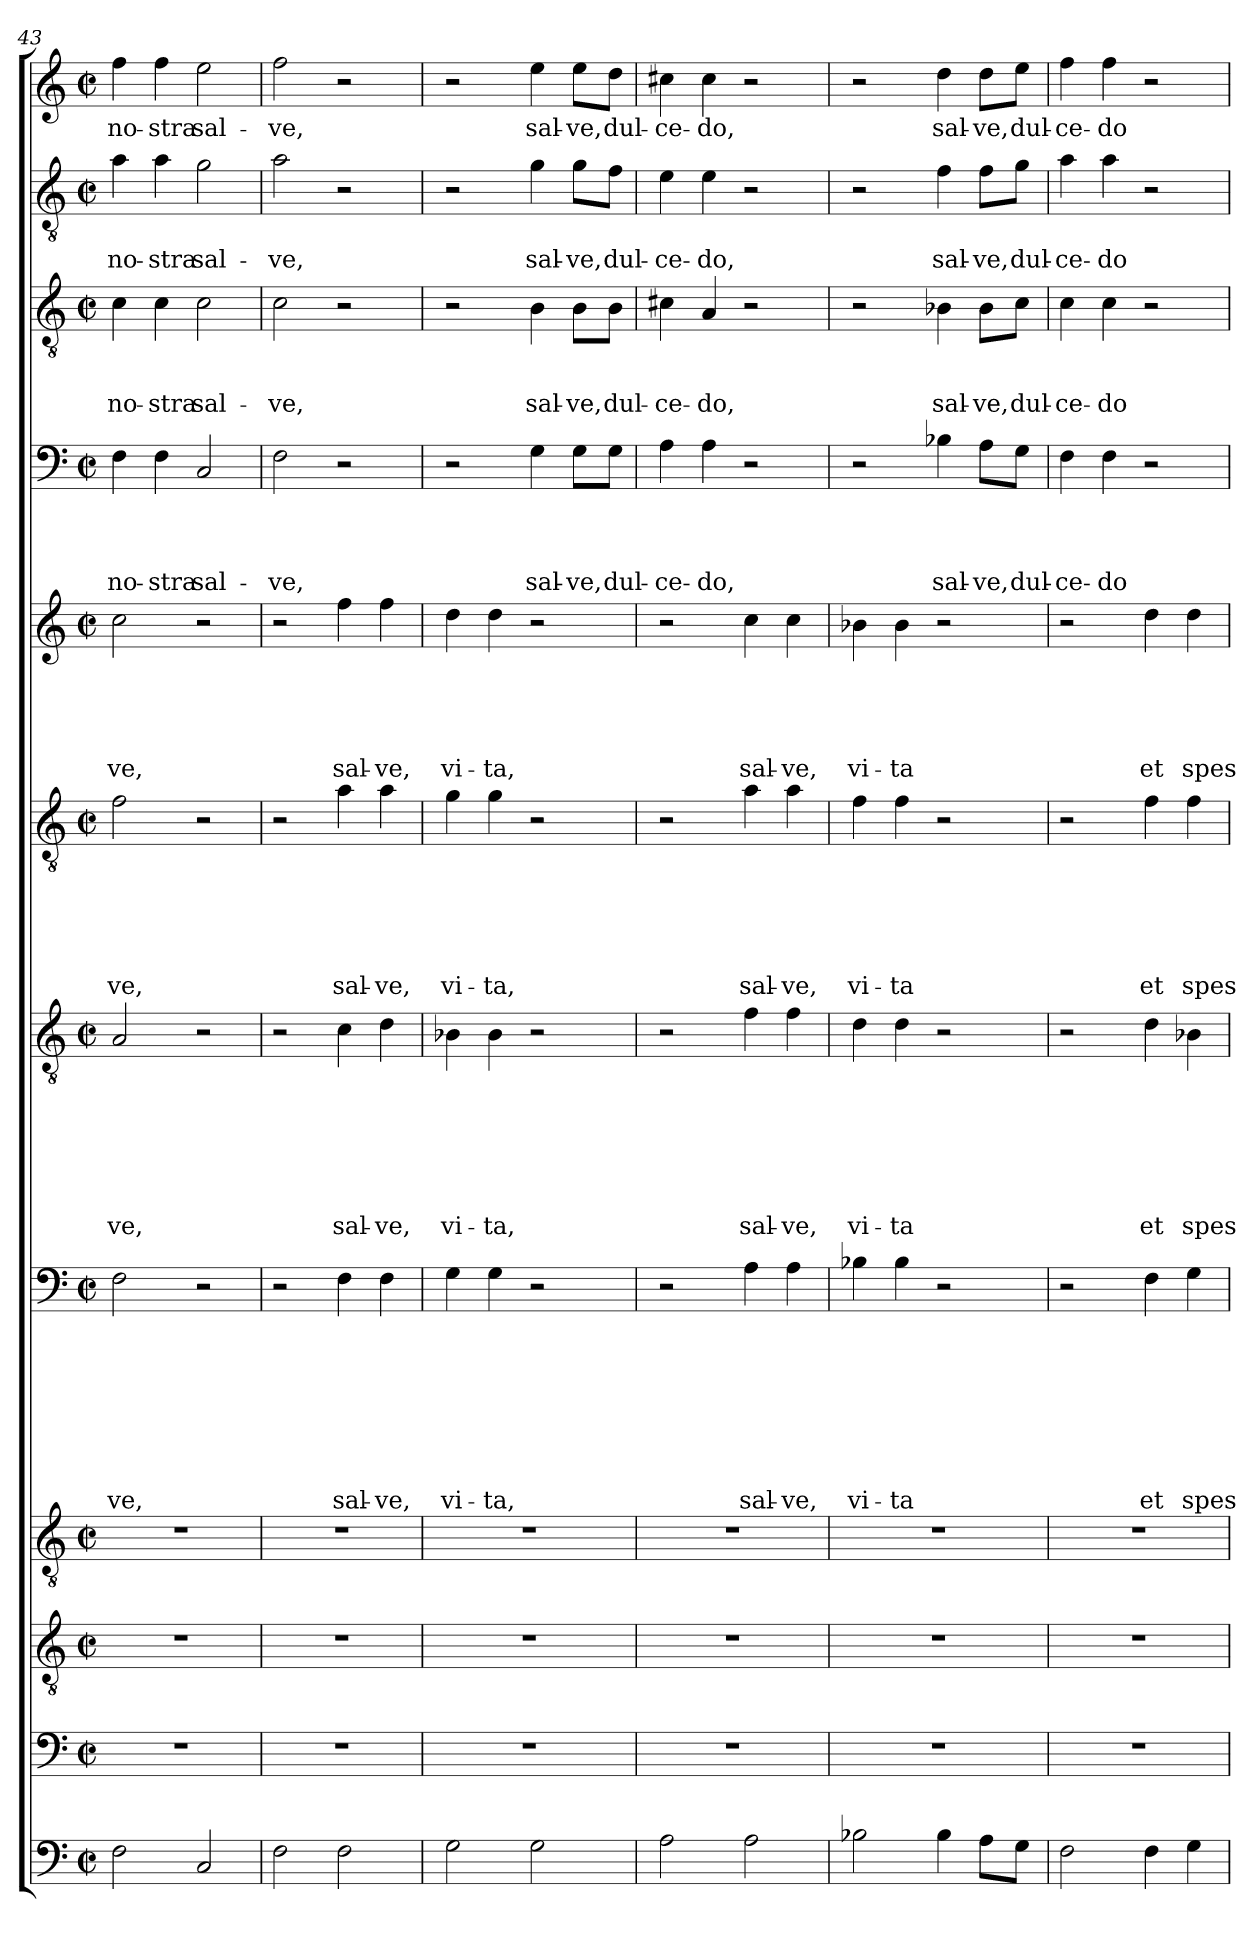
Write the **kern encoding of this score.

**kern	**kern	**kern	**kern	**kern	**text	**text	**text	**text	**text	**text	**text	**text	**kern	**text	**text	**text	**text	**text	**text	**text	**kern	**text	**text	**text	**text	**text	**text	**kern	**text	**text	**text	**text	**text	**kern	**text	**text	**text	**text	**kern	**text	**text	**text	**kern	**text	**text	**kern	**text
*part12	*part11	*part10	*part9	*part8	*part8	*part8	*part8	*part8	*part8	*part8	*part8	*part8	*part7	*part7	*part7	*part7	*part7	*part7	*part7	*part7	*part6	*part6	*part6	*part6	*part6	*part6	*part6	*part5	*part5	*part5	*part5	*part5	*part5	*part4	*part4	*part4	*part4	*part4	*part3	*part3	*part3	*part3	*part2	*part2	*part2	*part1	*part1
*staff12	*staff11	*staff10	*staff9	*staff8	*staff8	*staff8	*staff8	*staff8	*staff8	*staff8	*staff8	*staff8	*staff7	*staff7	*staff7	*staff7	*staff7	*staff7	*staff7	*staff7	*staff6	*staff6	*staff6	*staff6	*staff6	*staff6	*staff6	*staff5	*staff5	*staff5	*staff5	*staff5	*staff5	*staff4	*staff4	*staff4	*staff4	*staff4	*staff3	*staff3	*staff3	*staff3	*staff2	*staff2	*staff2	*staff1	*staff1
*clefF4	*clefF4	*clefGv2	*clefGv2	*clefF4	*	*	*	*	*	*	*	*	*clefGv2	*	*	*	*	*	*	*	*clefGv2	*	*	*	*	*	*	*clefG2	*	*	*	*	*	*clefF4	*	*	*	*	*clefGv2	*	*	*	*clefGv2	*	*	*clefG2	*
*k[]	*k[]	*k[]	*k[]	*k[]	*	*	*	*	*	*	*	*	*k[]	*	*	*	*	*	*	*	*k[]	*	*	*	*	*	*	*k[]	*	*	*	*	*	*k[]	*	*	*	*	*k[]	*	*	*	*k[]	*	*	*k[]	*
*C:	*C:	*C:	*C:	*C:	*	*	*	*	*	*	*	*	*C:	*	*	*	*	*	*	*	*C:	*	*	*	*	*	*	*C:	*	*	*	*	*	*C:	*	*	*	*	*C:	*	*	*	*C:	*	*	*C:	*
*M2/2	*M2/2	*M2/2	*M2/2	*M2/2	*	*	*	*	*	*	*	*	*M2/2	*	*	*	*	*	*	*	*M2/2	*	*	*	*	*	*	*M2/2	*	*	*	*	*	*M2/2	*	*	*	*	*M2/2	*	*	*	*M2/2	*	*	*M2/2	*
*met(c|)	*met(c|)	*met(c|)	*met(c|)	*met(c|)	*	*	*	*	*	*	*	*	*met(c|)	*	*	*	*	*	*	*	*met(c|)	*	*	*	*	*	*	*met(c|)	*	*	*	*	*	*met(c|)	*	*	*	*	*met(c|)	*	*	*	*met(c|)	*	*	*met(c|)	*
=43	=43	=43	=43	=43	=43	=43	=43	=43	=43	=43	=43	=43	=43	=43	=43	=43	=43	=43	=43	=43	=43	=43	=43	=43	=43	=43	=43	=43	=43	=43	=43	=43	=43	=43	=43	=43	=43	=43	=43	=43	=43	=43	=43	=43	=43	=43	=43
2F\	1r	1r	1r	2F\	.	.	.	.	.	.	.	-ve,	2A/	.	.	.	.	.	.	-ve,	2f\	.	.	.	.	.	-ve,	2cc\	.	.	.	.	-ve,	4F\	.	.	.	no-	4c\	.	.	no-	4a\	.	no-	4ff\	no-
.	.	.	.	.	.	.	.	.	.	.	.	.	.	.	.	.	.	.	.	.	.	.	.	.	.	.	.	.	.	.	.	.	.	4F\	.	.	.	-stra	4c\	.	.	-stra	4a\	.	-stra	4ff\	-stra
2C/	.	.	.	2r	.	.	.	.	.	.	.	.	2r	.	.	.	.	.	.	.	2r	.	.	.	.	.	.	2r	.	.	.	.	.	2C/	.	.	.	sal-	2c\	.	.	sal-	2g\	.	sal-	2ee\	sal-
=44	=44	=44	=44	=44	=44	=44	=44	=44	=44	=44	=44	=44	=44	=44	=44	=44	=44	=44	=44	=44	=44	=44	=44	=44	=44	=44	=44	=44	=44	=44	=44	=44	=44	=44	=44	=44	=44	=44	=44	=44	=44	=44	=44	=44	=44	=44	=44
2F\	1r	1r	1r	2r	.	.	.	.	.	.	.	.	2r	.	.	.	.	.	.	.	2r	.	.	.	.	.	.	2r	.	.	.	.	.	2F\	.	.	.	-ve,	2c\	.	.	-ve,	2a\	.	-ve,	2ff\	-ve,
2F\	.	.	.	4F\	.	.	.	.	.	.	.	sal-	4c\	.	.	.	.	.	.	sal-	4a\	.	.	.	.	.	sal-	4ff\	.	.	.	.	sal-	2r	.	.	.	.	2r	.	.	.	2r	.	.	2r	.
.	.	.	.	4F\	.	.	.	.	.	.	.	-ve,	4d\	.	.	.	.	.	.	-ve,	4a\	.	.	.	.	.	-ve,	4ff\	.	.	.	.	-ve,	.	.	.	.	.	.	.	.	.	.	.	.	.	.
!!LO:LB:g=z
=45	=45	=45	=45	=45	=45	=45	=45	=45	=45	=45	=45	=45	=45	=45	=45	=45	=45	=45	=45	=45	=45	=45	=45	=45	=45	=45	=45	=45	=45	=45	=45	=45	=45	=45	=45	=45	=45	=45	=45	=45	=45	=45	=45	=45	=45	=45	=45
2G\	1r	1r	1r	4G\	.	.	.	.	.	.	.	vi-	4B-X\	.	.	.	.	.	.	vi-	4g\	.	.	.	.	.	vi-	4dd\	.	.	.	.	vi-	2r	.	.	.	.	2r	.	.	.	2r	.	.	2r	.
.	.	.	.	4G\	.	.	.	.	.	.	.	-ta,	4B-\	.	.	.	.	.	.	-ta,	4g\	.	.	.	.	.	-ta,	4dd\	.	.	.	.	-ta,	.	.	.	.	.	.	.	.	.	.	.	.	.	.
2G\	.	.	.	2r	.	.	.	.	.	.	.	.	2r	.	.	.	.	.	.	.	2r	.	.	.	.	.	.	2r	.	.	.	.	.	4G\	.	.	.	sal-	4B\	.	.	sal-	4g\	.	sal-	4ee\	sal-
.	.	.	.	.	.	.	.	.	.	.	.	.	.	.	.	.	.	.	.	.	.	.	.	.	.	.	.	.	.	.	.	.	.	8G\L	.	.	.	-ve,	8B\L	.	.	-ve,	8g\L	.	-ve,	8ee\L	-ve,
.	.	.	.	.	.	.	.	.	.	.	.	.	.	.	.	.	.	.	.	.	.	.	.	.	.	.	.	.	.	.	.	.	.	8G\J	.	.	.	dul-	8B\J	.	.	dul-	8f\J	.	dul-	8dd\J	dul-
=46	=46	=46	=46	=46	=46	=46	=46	=46	=46	=46	=46	=46	=46	=46	=46	=46	=46	=46	=46	=46	=46	=46	=46	=46	=46	=46	=46	=46	=46	=46	=46	=46	=46	=46	=46	=46	=46	=46	=46	=46	=46	=46	=46	=46	=46	=46	=46
2A\	1r	1r	1r	2r	.	.	.	.	.	.	.	.	2r	.	.	.	.	.	.	.	2r	.	.	.	.	.	.	2r	.	.	.	.	.	4A\	.	.	.	-ce-	4c#X\	.	.	-ce-	4e\	.	-ce-	4cc#X\	-ce-
.	.	.	.	.	.	.	.	.	.	.	.	.	.	.	.	.	.	.	.	.	.	.	.	.	.	.	.	.	.	.	.	.	.	4A\	.	.	.	-do,	4A/	.	.	-do,	4e\	.	-do,	4cc#\	-do,
2A\	.	.	.	4A\	.	.	.	.	.	.	.	sal-	4f\	.	.	.	.	.	.	sal-	4a\	.	.	.	.	.	sal-	4cc\	.	.	.	.	sal-	2r	.	.	.	.	2r	.	.	.	2r	.	.	2r	.
.	.	.	.	4A\	.	.	.	.	.	.	.	-ve,	4f\	.	.	.	.	.	.	-ve,	4a\	.	.	.	.	.	-ve,	4cc\	.	.	.	.	-ve,	.	.	.	.	.	.	.	.	.	.	.	.	.	.
=47	=47	=47	=47	=47	=47	=47	=47	=47	=47	=47	=47	=47	=47	=47	=47	=47	=47	=47	=47	=47	=47	=47	=47	=47	=47	=47	=47	=47	=47	=47	=47	=47	=47	=47	=47	=47	=47	=47	=47	=47	=47	=47	=47	=47	=47	=47	=47
2B-X\	1r	1r	1r	4B-X\	.	.	.	.	.	.	.	vi-	4d\	.	.	.	.	.	.	vi-	4f\	.	.	.	.	.	vi-	4b-X\	.	.	.	.	vi-	2r	.	.	.	.	2r	.	.	.	2r	.	.	2r	.
.	.	.	.	4B-\	.	.	.	.	.	.	.	-ta	4d\	.	.	.	.	.	.	-ta	4f\	.	.	.	.	.	-ta	4b-\	.	.	.	.	-ta	.	.	.	.	.	.	.	.	.	.	.	.	.	.
4B-\	.	.	.	2r	.	.	.	.	.	.	.	.	2r	.	.	.	.	.	.	.	2r	.	.	.	.	.	.	2r	.	.	.	.	.	4B-X\	.	.	.	sal-	4B-X\	.	.	sal-	4f\	.	sal-	4dd\	sal-
8A\L	.	.	.	.	.	.	.	.	.	.	.	.	.	.	.	.	.	.	.	.	.	.	.	.	.	.	.	.	.	.	.	.	.	8A\L	.	.	.	-ve,	8B-\L	.	.	-ve,	8f\L	.	-ve,	8dd\L	-ve,
8G\J	.	.	.	.	.	.	.	.	.	.	.	.	.	.	.	.	.	.	.	.	.	.	.	.	.	.	.	.	.	.	.	.	.	8G\J	.	.	.	dul-	8c\J	.	.	dul-	8g\J	.	dul-	8ee\J	dul-
=48	=48	=48	=48	=48	=48	=48	=48	=48	=48	=48	=48	=48	=48	=48	=48	=48	=48	=48	=48	=48	=48	=48	=48	=48	=48	=48	=48	=48	=48	=48	=48	=48	=48	=48	=48	=48	=48	=48	=48	=48	=48	=48	=48	=48	=48	=48	=48
2F\	1r	1r	1r	2r	.	.	.	.	.	.	.	.	2r	.	.	.	.	.	.	.	2r	.	.	.	.	.	.	2r	.	.	.	.	.	4F\	.	.	.	-ce-	4c\	.	.	-ce-	4a\	.	-ce-	4ff\	-ce-
.	.	.	.	.	.	.	.	.	.	.	.	.	.	.	.	.	.	.	.	.	.	.	.	.	.	.	.	.	.	.	.	.	.	4F\	.	.	.	-do	4c\	.	.	-do	4a\	.	-do	4ff\	-do
4F\	.	.	.	4F\	.	.	.	.	.	.	.	et	4d\	.	.	.	.	.	.	et	4f\	.	.	.	.	.	et	4dd\	.	.	.	.	et	2r	.	.	.	.	2r	.	.	.	2r	.	.	2r	.
4G\	.	.	.	4G\	.	.	.	.	.	.	.	spes	4B-X\	.	.	.	.	.	.	spes	4f\	.	.	.	.	.	spes	4dd\	.	.	.	.	spes	.	.	.	.	.	.	.	.	.	.	.	.	.	.
=	=	=	=	=	=	=	=	=	=	=	=	=	=	=	=	=	=	=	=	=	=	=	=	=	=	=	=	=	=	=	=	=	=	=	=	=	=	=	=	=	=	=	=	=	=	=	=
*-	*-	*-	*-	*-	*-	*-	*-	*-	*-	*-	*-	*-	*-	*-	*-	*-	*-	*-	*-	*-	*-	*-	*-	*-	*-	*-	*-	*-	*-	*-	*-	*-	*-	*-	*-	*-	*-	*-	*-	*-	*-	*-	*-	*-	*-	*-	*-
